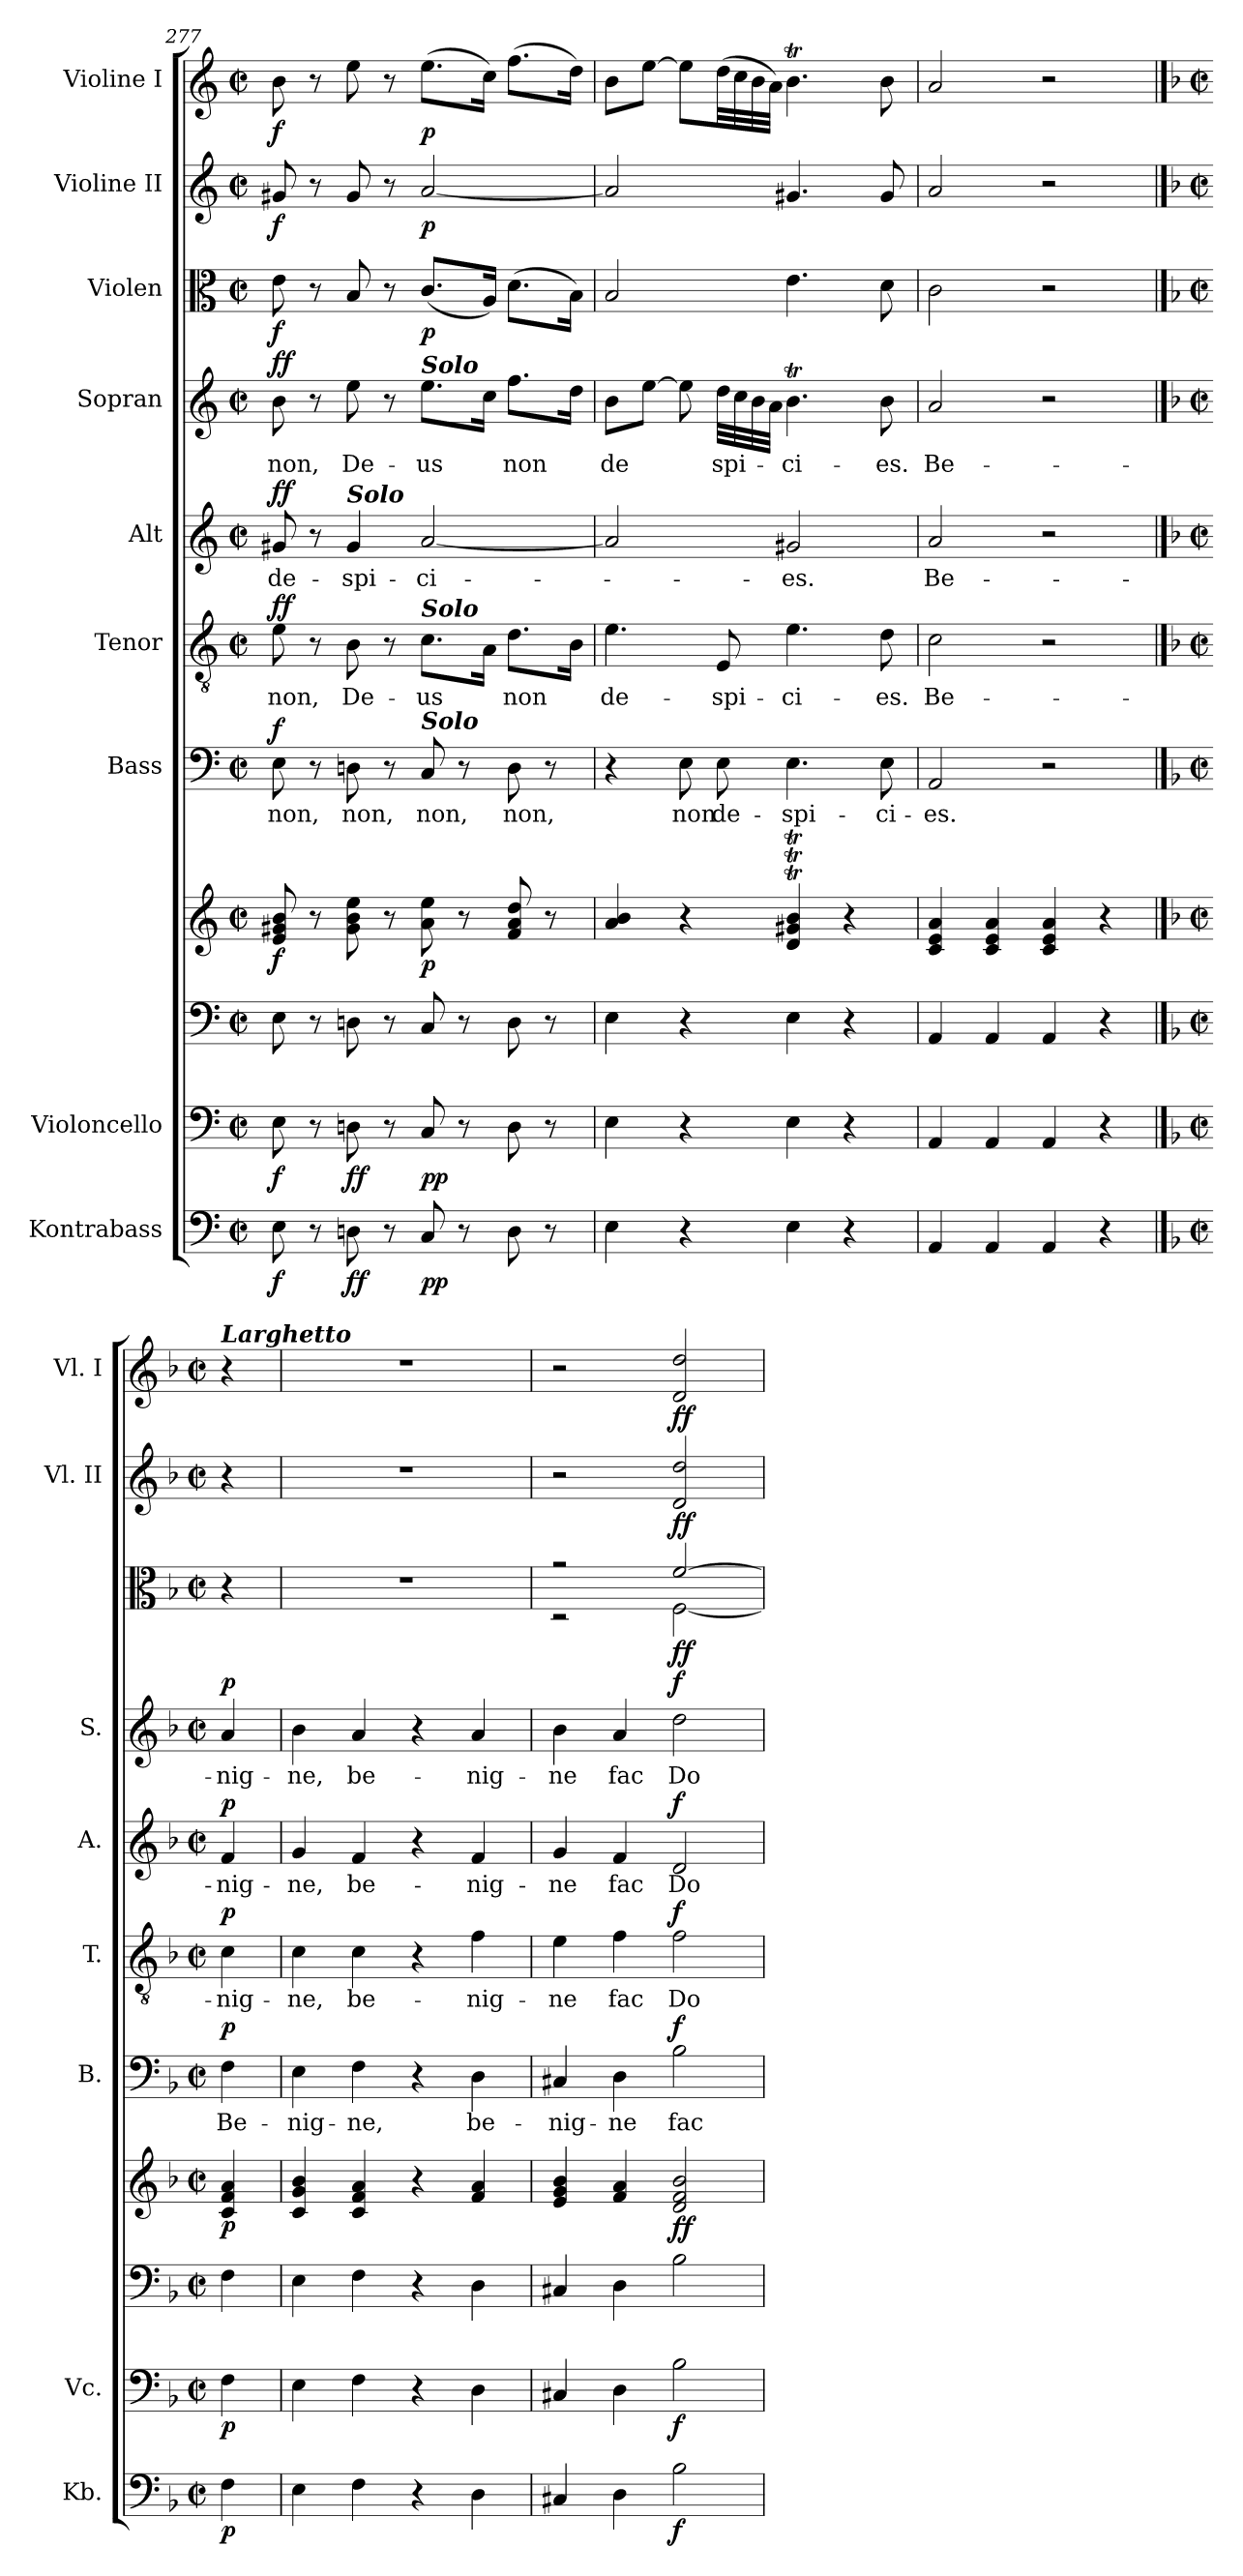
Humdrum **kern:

**kern	**dynam	**kern	**dynam	**kern	**kern	**dynam	**kern	**text	**dynam	**kern	**text	**dynam	**kern	**text	**dynam	**kern	**text	**dynam	**kern	**dynam	**kern	**dynam	**kern	**dynam
*part10	*part10	*part9	*part9	*part8	*part8	*part8	*part7	*part7	*part7	*part6	*part6	*part6	*part5	*part5	*part5	*part4	*part4	*part4	*part3	*part3	*part2	*part2	*part1	*part1
*staff11	*staff11	*staff10	*staff10	*staff9	*staff8	*staff8/9	*staff7	*staff7	*staff7	*staff6	*staff6	*staff6	*staff5	*staff5	*staff5	*staff4	*staff4	*staff4	*staff3	*staff3	*staff2	*staff2	*staff1	*staff1
*I"Kontrabass	*	*I"Violoncello	*	*	*	*	*I"Bass	*	*	*I"Tenor	*	*	*I"Alt	*	*	*I"Sopran	*	*	*I"Violen	*	*I"Violine II	*	*I"Violine I	*
*I'Kb.	*	*I'Vc.	*	*	*	*	*I'B.	*	*	*I'T.	*	*	*I'A.	*	*	*I'S.	*	*	*	*	*I'Vl. II	*	*I'Vl. I	*
*clefF4	*	*clefF4	*	*clefF4	*clefG2	*	*clefF4	*	*	*clefGv2	*	*	*clefG2	*	*	*clefG2	*	*	*clefC3	*	*clefG2	*	*clefG2	*
*ITrd7c12	*	*	*	*	*	*	*	*	*	*	*	*	*	*	*	*	*	*	*	*	*	*	*	*
*k[]	*	*k[]	*	*k[]	*k[]	*	*k[]	*	*	*k[]	*	*	*k[]	*	*	*k[]	*	*	*k[]	*	*k[]	*	*k[]	*
*C:	*	*C:	*	*C:	*C:	*	*C:	*	*	*C:	*	*	*C:	*	*	*C:	*	*	*C:	*	*C:	*	*C:	*
*M2/2	*	*M2/2	*	*M2/2	*M2/2	*	*M2/2	*	*	*M2/2	*	*	*M2/2	*	*	*M2/2	*	*	*M2/2	*	*M2/2	*	*M2/2	*
*met(c|)	*	*met(c|)	*	*met(c|)	*met(c|)	*	*met(c|)	*	*	*met(c|)	*	*	*met(c|)	*	*	*met(c|)	*	*	*met(c|)	*	*met(c|)	*	*met(c|)	*
=277	=277	=277	=277	=277	=277	=277	=277	=277	=277	=277	=277	=277	=277	=277	=277	=277	=277	=277	=277	=277	=277	=277	=277	=277
!	!LO:DY:b	!	!LO:DY:b	!	!	!LO:DY:b	!	!LO:LY:b	!LO:DY:a	!	!LO:LY:b	!LO:DY:a	!	!LO:LY:b	!LO:DY:a	!	!LO:LY:b	!LO:DY:a	!	!LO:DY:b	!	!LO:DY:b	!	!LO:DY:b
8EE\	f	8E\	f	8E\	8e/ 8g#X/ 8b/	f	8E\	non,	f	8e\	non,	ff	8g#X/	de-	ff	8b\	non,	ff	8e\	f	8g#X/	f	8b\	f
8r	.	8r	.	8r	8r	.	8r	.	.	8r	.	.	8r	.	.	8r	.	.	8r	.	8r	.	8r	.
!	!	!	!	!	!	!	!	!	!	!	!	!	!LO:TX:a:Bi:t=Solo	!	!	!	!	!	!	!	!	!	!	!
!	!LO:DY:b	!	!LO:DY:b	!	!	!	!	!LO:LY:b	!	!	!LO:LY:b	!	!	!LO:LY:b	!	!	!LO:LY:b	!	!	!	!	!	!	!
8DDn\	ff	8Dn\	ff	8Dn\	8g#\ 8b\ 8ee\	.	8Dn\	non,	.	8B\	De-	.	4g#/	-spi-	.	8ee\	De-	.	8B/	.	8g#/	.	8ee\	.
8r	.	8r	.	8r	8r	.	8r	.	.	8r	.	.	.	.	.	8r	.	.	8r	.	8r	.	8r	.
!	!	!	!	!	!	!	!	!	!	!	!	!	!	!	!	!LO:TX:a:Bi:t=Solo	!	!	!	!	!	!	!	!
!	!	!	!	!	!	!	!	!	!	!LO:TX:a:Bi:t=Solo	!	!	!	!	!	!	!	!	!	!	!	!	!	!
!	!	!	!	!	!	!	!LO:TX:a:Bi:t=Solo	!	!	!	!	!	!	!	!	!	!	!	!	!	!	!	!	!
!	!LO:DY:b	!	!LO:DY:b	!	!	!LO:DY:b	!	!LO:LY:b	!	!	!LO:LY:b	!	!	!LO:LY:b	!	!	!LO:LY:b	!	!	!LO:DY:b	!	!LO:DY:b	!	!LO:DY:b
8CC/	pp	8C/	pp	8C/	8a\ 8ee\	p	8C/	non,	.	8.c\L	-us	.	[2a/	-ci-	.	8.ee\L	-us	.	(<8.c/L	p	[2a/	p	(>8.ee\L	p
8r	.	8r	.	8r	8r	.	8r	.	.	.	.	.	.	.	.	.	.	.	.	.	.	.	.	.
.	.	.	.	.	.	.	.	.	.	16A\Jk	.	.	.	.	.	16cc\Jk	.	.	16A/Jk)	.	.	.	16cc\Jk)	.
!	!	!	!	!	!	!	!	!LO:LY:b	!	!	!LO:LY:b	!	!	!	!	!	!LO:LY:b	!	!	!	!	!	!	!
8DD\	.	8D\	.	8D\	8f/ 8a/ 8dd/	.	8D\	non,	.	8.d\L	non	.	.	.	.	8.ff\L	non	.	(>8.d\L	.	.	.	(>8.ff\L	.
8r	.	8r	.	8r	8r	.	8r	.	.	.	.	.	.	.	.	.	.	.	.	.	.	.	.	.
.	.	.	.	.	.	.	.	.	.	16B\Jk	.	.	.	.	.	16dd\Jk	.	.	16B\Jk)	.	.	.	16dd\Jk)	.
=278	=278	=278	=278	=278	=278	=278	=278	=278	=278	=278	=278	=278	=278	=278	=278	=278	=278	=278	=278	=278	=278	=278	=278	=278
!	!	!	!	!	!	!	!	!	!	!	!LO:LY:b	!	!	!	!	!	!LO:LY:b	!	!	!	!	!	!	!
4EE\	.	4E\	.	4E\	4a/ 4b/	.	4r	.	.	4.e\	de-	.	2a/]	.	.	8b\L	de	.	2B/	.	2a/]	.	8b\L	.
.	.	.	.	.	.	.	.	.	.	.	.	.	.	.	.	[8ee\J	.	.	.	.	.	.	[8ee\J	.
!	!	!	!	!	!	!	!	!LO:LY:b	!	!	!	!	!	!	!	!	!	!	!	!	!	!	!	!
4r	.	4r	.	4r	4r	.	8E\	non	.	.	.	.	.	.	.	8ee\]	.	.	.	.	.	.	8ee\L]	.
!	!	!	!	!	!	!	!	!LO:LY:b	!	!	!LO:LY:b	!	!	!	!	!	!LO:LY:b	!	!	!	!	!	!	!
.	.	.	.	.	.	.	8E\	de-	.	8E/	-spi-	.	.	.	.	32dd\LLL	spi-	.	.	.	.	.	(>32dd\LL	.
.	.	.	.	.	.	.	.	.	.	.	.	.	.	.	.	32cc\	.	.	.	.	.	.	32cc\	.
.	.	.	.	.	.	.	.	.	.	.	.	.	.	.	.	32b\	.	.	.	.	.	.	32b\	.
.	.	.	.	.	.	.	.	.	.	.	.	.	.	.	.	32a\JJJ	.	.	.	.	.	.	32a\JJJ)	.
!	!	!	!	!	!	!	!	!LO:LY:b	!	!	!LO:LY:b	!	!	!LO:LY:b	!	!	!LO:LY:b	!	!	!	!	!	!	!
4EE\	.	4E\	.	4E\	4d/T 4g#X/T 4b/T	.	4.E\	-spi-	.	4.e\	-ci-	.	2g#X/	-es.	.	4.bt\	-ci-	.	4.e\	.	4.g#X/	.	4.bt\	.
4r	.	4r	.	4r	4r	.	.	.	.	.	.	.	.	.	.	.	.	.	.	.	.	.	.	.
!	!	!	!	!	!	!	!	!LO:LY:b	!	!	!LO:LY:b	!	!	!	!	!	!LO:LY:b	!	!	!	!	!	!	!
.	.	.	.	.	.	.	8E\	-ci-	.	8d\	-es.	.	.	.	.	8b\	-es.	.	8d\	.	8g#/	.	8b\	.
=279	=279	=279	=279	=279	=279	=279	=279	=279	=279	=279	=279	=279	=279	=279	=279	=279	=279	=279	=279	=279	=279	=279	=279	=279
!	!	!	!	!	!	!	!	!LO:LY:b	!	!	!LO:LY:b	!	!	!LO:LY:b	!	!	!LO:LY:b	!	!	!	!	!	!	!
4AAA/	.	4AA/	.	4AA/	4c/ 4e/ 4a/	.	2AA/	-es.	.	2c\	Be-	.	2a/	Be-	.	2a/	Be-	.	2c\	.	2a/	.	2a/	.
4AAA/	.	4AA/	.	4AA/	4c/ 4e/ 4a/	.	.	.	.	.	.	.	.	.	.	.	.	.	.	.	.	.	.	.
4AAA/	.	4AA/	.	4AA/	4c/ 4e/ 4a/	.	2r	.	.	2r	.	.	2r	.	.	2r	.	.	2r	.	2r	.	2r	.
4r	.	4r	.	4r	4r	.	.	.	.	.	.	.	.	.	.	.	.	.	.	.	.	.	.	.
!!LO:PB:g=z
==280	==280	==280	==280	==280	==280	==280	==280	==280	==280	==280	==280	==280	==280	==280	==280	==280	==280	==280	==280	==280	==280	==280	==280	==280
*k[b-]	*	*k[b-]	*	*k[b-]	*k[b-]	*	*k[b-]	*	*	*k[b-]	*	*	*k[b-]	*	*	*k[b-]	*	*	*k[b-]	*	*k[b-]	*	*k[b-]	*
*F:	*	*F:	*	*F:	*F:	*	*F:	*	*	*F:	*	*	*F:	*	*	*F:	*	*	*F:	*	*F:	*	*F:	*
*M2/2	*	*M2/2	*	*M2/2	*M2/2	*	*M2/2	*	*	*M2/2	*	*	*M2/2	*	*	*M2/2	*	*	*M2/2	*	*M2/2	*	*M2/2	*
*met(c|)	*	*met(c|)	*	*met(c|)	*met(c|)	*	*met(c|)	*	*	*met(c|)	*	*	*met(c|)	*	*	*met(c|)	*	*	*met(c|)	*	*met(c|)	*	*met(c|)	*
!	!	!	!	!	!	!	!	!	!	!	!	!	!	!	!	!	!	!	!	!	!	!	!LO:TX:a:Bi:t=Larghetto	!
!	!LO:DY:b	!	!LO:DY:b	!	!	!LO:DY:b	!	!LO:LY:b	!LO:DY:a	!	!LO:LY:b	!LO:DY:a	!	!LO:LY:b	!LO:DY:a	!	!LO:LY:b	!LO:DY:a	!	!	!	!	!	!
4FF\	p	4F\	p	4F\	4c/ 4f/ 4a/	p	4F\	Be-	p	4c\	-nig-	p	4f/	-nig-	p	4a/	-nig-	p	4r	.	4r	.	4r	.
=281	=281	=281	=281	=281	=281	=281	=281	=281	=281	=281	=281	=281	=281	=281	=281	=281	=281	=281	=281	=281	=281	=281	=281	=281
!	!	!	!	!	!	!	!	!LO:LY:b	!	!	!LO:LY:b	!	!	!LO:LY:b	!	!	!LO:LY:b	!	!	!	!	!	!	!
4EE\	.	4E\	.	4E\	4c/ 4g/ 4b-/	.	4E\	-nig-	.	4c\	-ne,	.	4g/	-ne,	.	4b-\	-ne,	.	1r	.	1r	.	1r	.
!	!	!	!	!	!	!	!	!LO:LY:b	!	!	!LO:LY:b	!	!	!LO:LY:b	!	!	!LO:LY:b	!	!	!	!	!	!	!
4FF\	.	4F\	.	4F\	4c/ 4f/ 4a/	.	4F\	-ne,	.	4c\	be-	.	4f/	be-	.	4a/	be-	.	.	.	.	.	.	.
4r	.	4r	.	4r	4r	.	4r	.	.	4r	.	.	4r	.	.	4r	.	.	.	.	.	.	.	.
!	!	!	!	!	!	!	!	!LO:LY:b	!	!	!LO:LY:b	!	!	!LO:LY:b	!	!	!LO:LY:b	!	!	!	!	!	!	!
4DD\	.	4D\	.	4D\	4f/ 4a/	.	4D\	be-	.	4f\	-nig-	.	4f/	-nig-	.	4a/	-nig-	.	.	.	.	.	.	.
=282	=282	=282	=282	=282	=282	=282	=282	=282	=282	=282	=282	=282	=282	=282	=282	=282	=282	=282	=282	=282	=282	=282	=282	=282
!	!	!	!	!	!	!	!	!LO:LY:b	!	!	!LO:LY:b	!	!	!LO:LY:b	!	!	!LO:LY:b	!	!	!	!	!	!	!
*	*	*	*	*	*	*	*	*	*	*	*	*	*	*	*	*	*	*	*^	*	*	*	*	*
4CC#X/	.	4C#X/	.	4C#X/	4e/ 4g/ 4b-/	.	4C#X/	-nig-	.	4e\	-ne	.	4g/	-ne	.	4b-\	-ne	.	2r	2r	.	2r	.	2r	.
!	!	!	!	!	!	!	!	!LO:LY:b	!	!	!LO:LY:b	!	!	!LO:LY:b	!	!	!LO:LY:b	!	!	!	!	!	!	!	!
4DD\	.	4D\	.	4D\	4f/ 4a/	.	4D\	-ne	.	4f\	fac	.	4f/	fac	.	4a/	fac	.	.	.	.	.	.	.	.
!	!LO:DY:b	!	!LO:DY:b	!	!	!LO:DY:b	!	!LO:LY:b	!LO:DY:a	!	!LO:LY:b	!LO:DY:a	!	!LO:LY:b	!LO:DY:a	!	!LO:LY:b	!LO:DY:a	!	!	!LO:DY:b	!	!LO:DY:b	!	!LO:DY:b
2BB-\	f	2B-\	f	2B-\	2d/ 2f/ 2b-/	ff	2B-\	fac	f	2f\	Do-	f	2d/	Do-	f	2dd\	Do-	f	[>2f/	[<2F\	ff	2d/ 2dd/	ff	2d/ 2dd/	ff
*	*	*	*	*	*	*	*	*	*	*	*	*	*	*	*	*	*	*	*v	*v	*	*	*	*	*
=	=	=	=	=	=	=	=	=	=	=	=	=	=	=	=	=	=	=	=	=	=	=	=	=
*-	*-	*-	*-	*-	*-	*-	*-	*-	*-	*-	*-	*-	*-	*-	*-	*-	*-	*-	*-	*-	*-	*-	*-	*-
